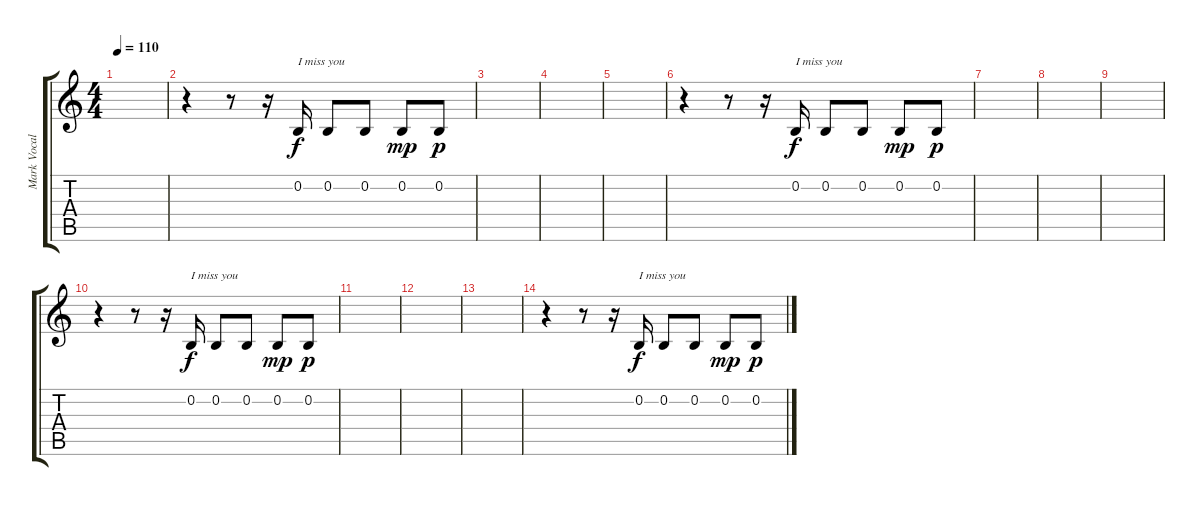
\track ("Mark Vocals" "Mark Vocal") {instrument oboe}
\staff {score tabs}
\tuning (E4 B3 G3 D3 A2 E2) {hide}
\ts (4 4)
\tempo 110
\clef g2
\ks c
|
r.4 r.8 r.16 0.2.16{txt "I miss you" dy f} 0.2.8 0.2.8 0.2.8{dy mp} 0.2.8{dy p} |
|
|
|
r.4 r.8 r.16 0.2.16{txt "I miss you" dy f} 0.2.8 0.2.8 0.2.8{dy mp} 0.2.8{dy p} |
|
|
|
r.4 r.8 r.16 0.2.16{txt "I miss you" dy f} 0.2.8 0.2.8 0.2.8{dy mp} 0.2.8{dy p} |
|
|
|
r.4 r.8 r.16 0.2.16{txt "I miss you" dy f} 0.2.8 0.2.8 0.2.8{dy mp} 0.2.8{dy p}
